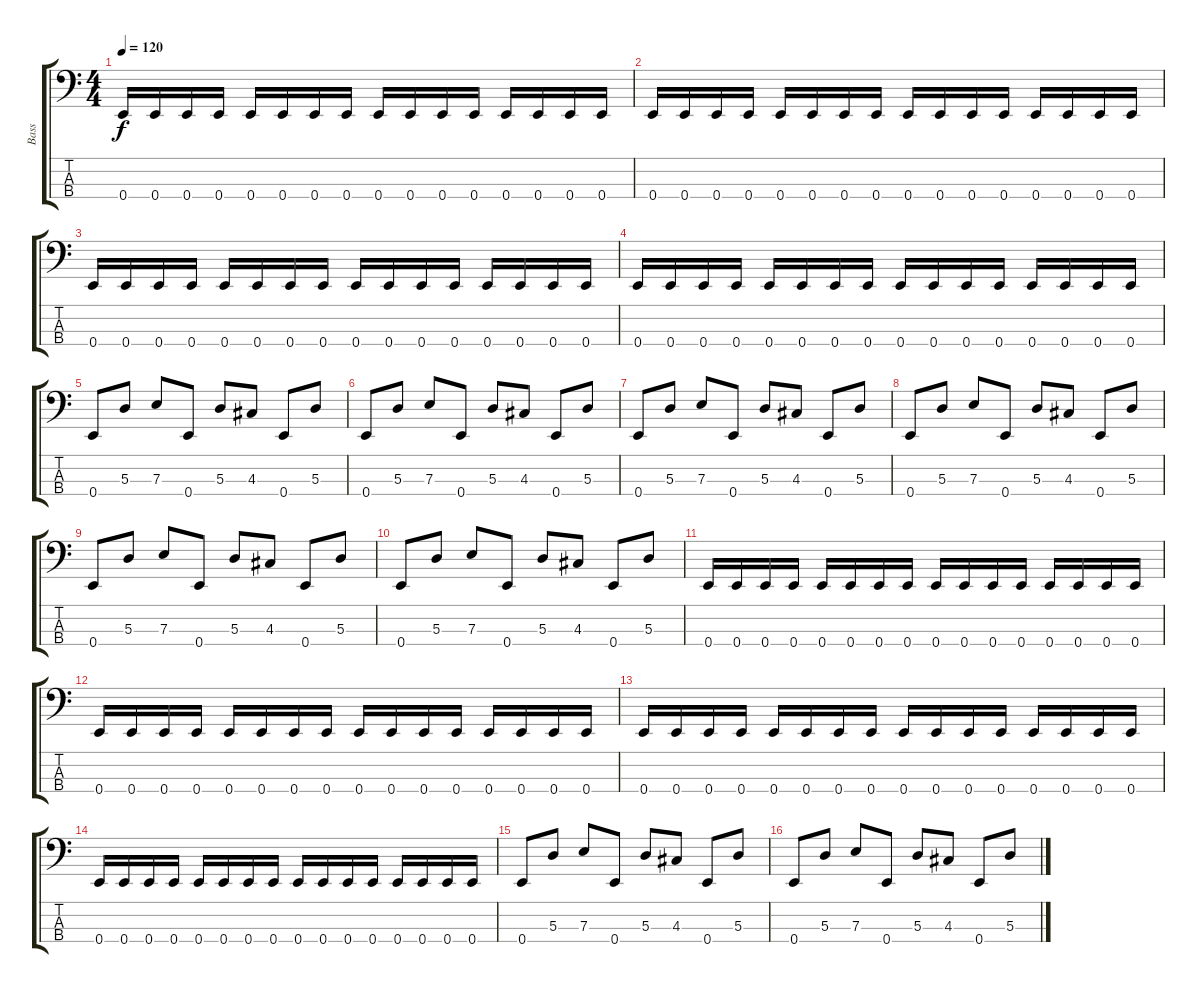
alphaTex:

\track ("Bass" "Bass") {instrument electricbassfinger}
\staff {score tabs}
\tuning (G2 D2 A1 E1) {hide}
\ts (4 4)
\tempo 120
\clef f4
\ks c
0.4.16{dy f} 0.4.16 0.4.16 0.4.16 0.4.16 0.4.16 0.4.16 0.4.16 0.4.16 0.4.16 0.4.16 0.4.16 0.4.16 0.4.16 0.4.16 0.4.16 |
0.4.16 0.4.16 0.4.16 0.4.16 0.4.16 0.4.16 0.4.16 0.4.16 0.4.16 0.4.16 0.4.16 0.4.16 0.4.16 0.4.16 0.4.16 0.4.16 |
0.4.16 0.4.16 0.4.16 0.4.16 0.4.16 0.4.16 0.4.16 0.4.16 0.4.16 0.4.16 0.4.16 0.4.16 0.4.16 0.4.16 0.4.16 0.4.16 |
0.4.16 0.4.16 0.4.16 0.4.16 0.4.16 0.4.16 0.4.16 0.4.16 0.4.16 0.4.16 0.4.16 0.4.16 0.4.16 0.4.16 0.4.16 0.4.16 |
0.4.8 5.3.8 7.3.8 0.4.8 5.3.8 4.3.8 0.4.8 5.3.8 |
0.4.8 5.3.8 7.3.8 0.4.8 5.3.8 4.3.8 0.4.8 5.3.8 |
0.4.8 5.3.8 7.3.8 0.4.8 5.3.8 4.3.8 0.4.8 5.3.8 |
0.4.8 5.3.8 7.3.8 0.4.8 5.3.8 4.3.8 0.4.8 5.3.8 |
0.4.8 5.3.8 7.3.8 0.4.8 5.3.8 4.3.8 0.4.8 5.3.8 |
0.4.8 5.3.8 7.3.8 0.4.8 5.3.8 4.3.8 0.4.8 5.3.8 |
0.4.16 0.4.16 0.4.16 0.4.16 0.4.16 0.4.16 0.4.16 0.4.16 0.4.16 0.4.16 0.4.16 0.4.16 0.4.16 0.4.16 0.4.16 0.4.16 |
0.4.16 0.4.16 0.4.16 0.4.16 0.4.16 0.4.16 0.4.16 0.4.16 0.4.16 0.4.16 0.4.16 0.4.16 0.4.16 0.4.16 0.4.16 0.4.16 |
0.4.16 0.4.16 0.4.16 0.4.16 0.4.16 0.4.16 0.4.16 0.4.16 0.4.16 0.4.16 0.4.16 0.4.16 0.4.16 0.4.16 0.4.16 0.4.16 |
0.4.16 0.4.16 0.4.16 0.4.16 0.4.16 0.4.16 0.4.16 0.4.16 0.4.16 0.4.16 0.4.16 0.4.16 0.4.16 0.4.16 0.4.16 0.4.16 |
0.4.8 5.3.8 7.3.8 0.4.8 5.3.8 4.3.8 0.4.8 5.3.8 |
0.4.8 5.3.8 7.3.8 0.4.8 5.3.8 4.3.8 0.4.8 5.3.8
